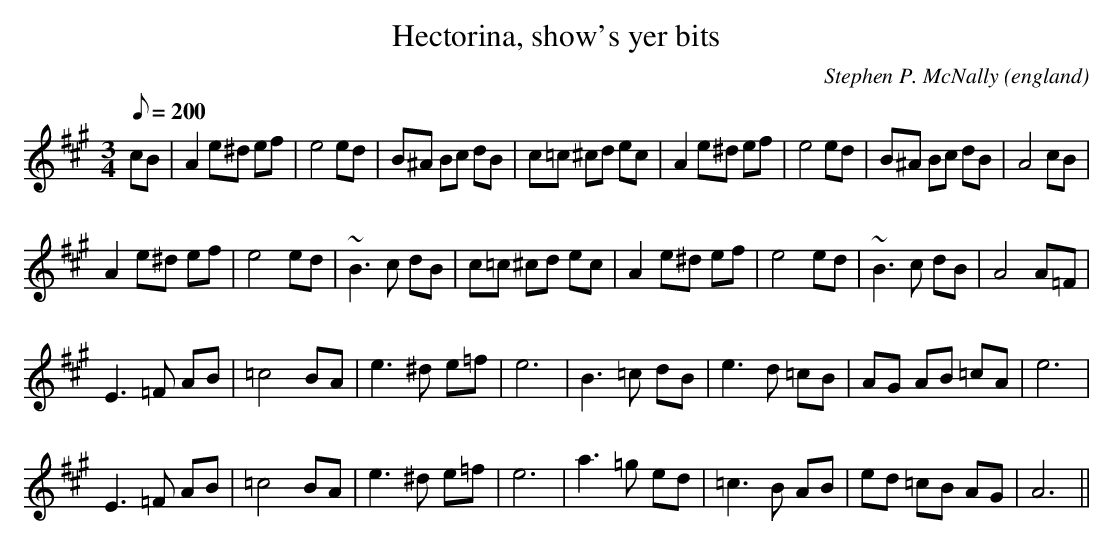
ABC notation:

X:1
T:Hectorina, show's yer bits
O:england
M:3/4
L:1/8
Q:200
C:Stephen P. McNally
K:A
cB|A2 e^d ef|e4 ed|B^A Bc dB|c=c ^cd ec|A2 e^d ef|e4 ed|B^A Bc dB|A4 cB|
A2 e^d ef|e4 ed|~B3 c dB|c=c ^cd ec|A2 e^d ef|e4 ed|~B3 c dB|A4 A=F|
E3 =F AB|=c4 BA|e3 ^d e=f|e6|B3 =c dB|e3d =cB|AG AB =cA|e6|
E3 =F AB|=c4 BA|e3 ^d e=f|e6|a3 =g ed|=c3 B AB|ed =cB AG|A6||
